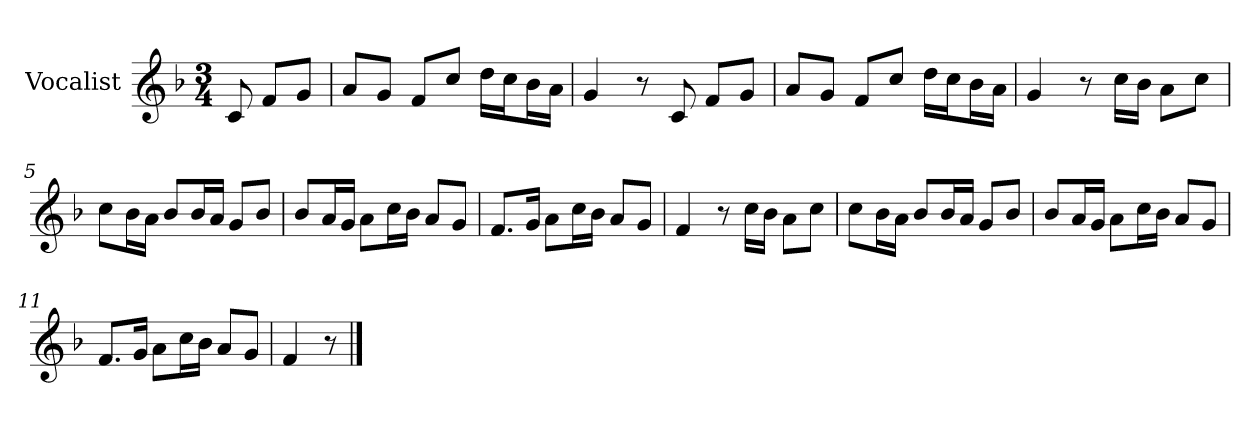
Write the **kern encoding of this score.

**kern
*part1
*staff1
*I"Vocalist
*k[b-]
*F:
*M3/4
=
8c
8fL
8gJ
=1
8aL
8gJ
8fL
8ccJ
16ddLL
16ccJ
16b-L
16aJJ
=2
4g
8r
8c
8fL
8gJ
=3
8aL
8gJ
8fL
8ccJ
16ddLL
16ccJ
16b-L
16aJJ
=4
4g
8r
16ccLL
16b-JJ
8aL
8ccJ
=5
8ccL
16b-L
16aJJ
8b-L
16b-L
16aJJ
8gL
8b-J
=6
8b-L
16aL
16gJJ
8aL
16ccL
16b-JJ
8aL
8gJ
=7
8.fL
16gJk
8aL
16ccL
16b-JJ
8aL
8gJ
=8
4f
8r
16ccLL
16b-JJ
8aL
8ccJ
=9
8ccL
16b-L
16aJJ
8b-L
16b-L
16aJJ
8gL
8b-J
=10
8b-L
16aL
16gJJ
8aL
16ccL
16b-JJ
8aL
8gJ
=11
8.fL
16gJk
8aL
16ccL
16b-JJ
8aL
8gJ
=12
4f
8r
==
*-
